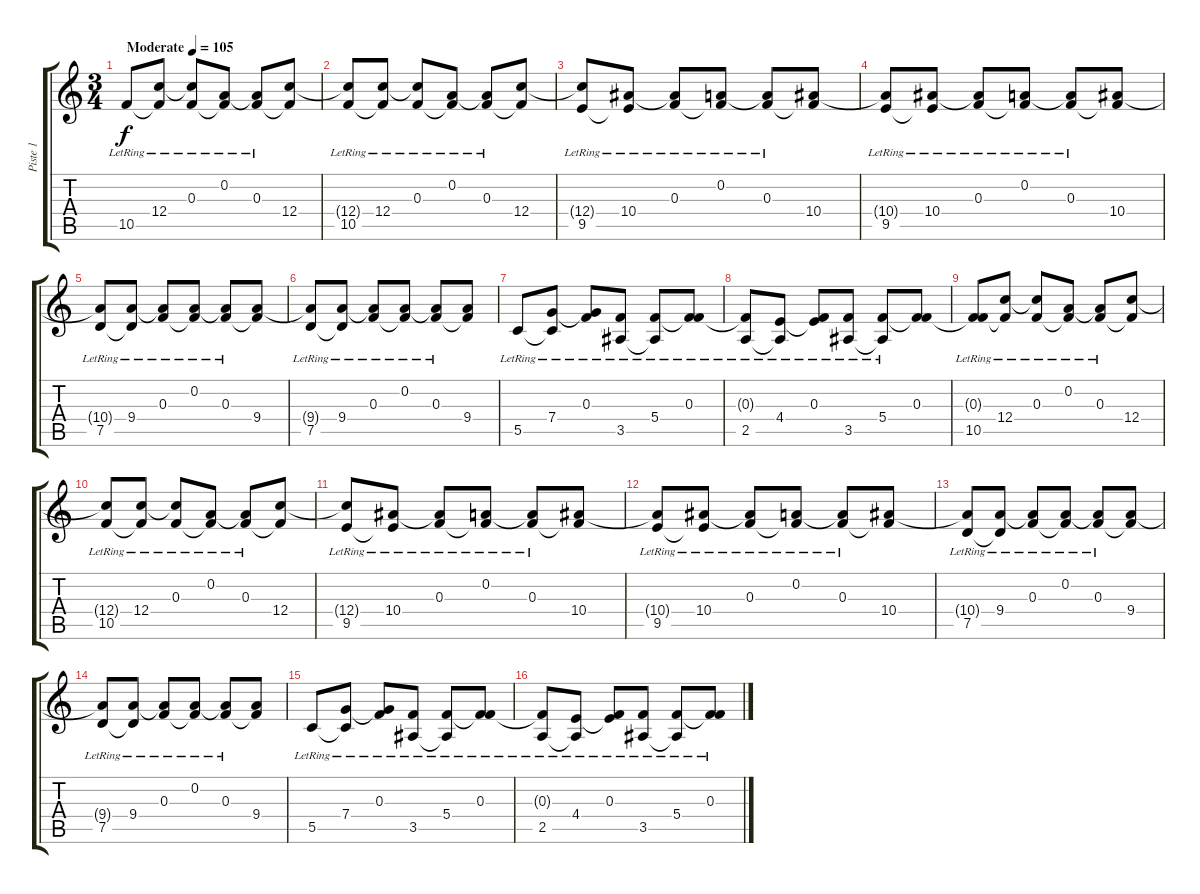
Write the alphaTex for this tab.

\track ("Piste 1" "Piste 1") {instrument electricguitarclean}
\staff {score tabs}
\tuning (D4 A3 F3 C3 G2 D2) {hide}
\ts (3 4)
\tempo (105 "Moderate")
\clef g2
\ks c
10.5{lr}.8{dy f instrument electricguitarclean} (12.4{lr} 10.5{t}).8 (0.3{lr} 12.4{t}).8 (0.2{lr} 0.3{t}).8 (0.2{t} 0.3{lr}).8 (0.3{t} 12.4).8 |
(12.4{t} 10.5{lr}).8 (12.4{lr} 10.5{t}).8 (0.3{lr} 12.4{t}).8 (0.2{lr} 0.3{t}).8 (0.2{t} 0.3{lr}).8 (0.3{t} 12.4).8 |
(12.4{t} 9.5{lr}).8 (10.4{lr} 9.5{t}).8 (0.3{lr} 10.4{t}).8 (0.2{lr} 0.3{t}).8 (0.2{t} 0.3{lr}).8 (0.3{t} 10.4).8 |
(10.4{t} 9.5{lr}).8 (10.4{lr} 9.5{t}).8 (0.3{lr} 10.4{t}).8 (0.2{lr} 0.3{t}).8 (0.2{t} 0.3{lr}).8 (0.3{t} 10.4).8 |
(10.4{t} 7.5{lr}).8 (9.4{lr} 7.5{t}).8 (0.3{lr} 9.4{t}).8 (0.2{lr} 0.3{t}).8 (0.2{t} 0.3{lr}).8 (0.3{t} 9.4).8 |
(9.4{t} 7.5{lr}).8 (9.4{lr} 7.5{t}).8 (0.3{lr} 9.4{t}).8 (0.2{lr} 0.3{t}).8 (0.2{t} 0.3{lr}).8 (0.3{t} 9.4).8 |
5.5{lr}.8 (7.4{lr} 5.5{t}).8 (0.3{lr} 7.4{t}).8 (0.3{t} 3.5{lr}).8 (5.4{lr} 3.5{t}).8 (0.3{lr} 5.4{t}).8 |
(0.3{t} 2.5{lr}).8 (4.4{lr} 2.5{t}).8 (0.3{lr} 4.4{t}).8 (0.3{t} 3.5{lr}).8 (5.4{lr} 3.5{t}).8 (0.3 5.4{t}).8 |
(0.3{t} 10.5{lr}).8 (12.4{lr} 10.5{t}).8 (0.3{lr} 12.4{t}).8 (0.2{lr} 0.3{t}).8 (0.2{t} 0.3{lr}).8 (0.3{t} 12.4).8 |
(12.4{t} 10.5{lr}).8 (12.4{lr} 10.5{t}).8 (0.3{lr} 12.4{t}).8 (0.2{lr} 0.3{t}).8 (0.2{t} 0.3{lr}).8 (0.3{t} 12.4).8 |
(12.4{t} 9.5{lr}).8 (10.4{lr} 9.5{t}).8 (0.3{lr} 10.4{t}).8 (0.2{lr} 0.3{t}).8 (0.2{t} 0.3{lr}).8 (0.3{t} 10.4).8 |
(10.4{t} 9.5{lr}).8 (10.4{lr} 9.5{t}).8 (0.3{lr} 10.4{t}).8 (0.2{lr} 0.3{t}).8 (0.2{t} 0.3{lr}).8 (0.3{t} 10.4).8 |
(10.4{t} 7.5{lr}).8 (9.4{lr} 7.5{t}).8 (0.3{lr} 9.4{t}).8 (0.2{lr} 0.3{t}).8 (0.2{t} 0.3{lr}).8 (0.3{t} 9.4).8 |
(9.4{t} 7.5{lr}).8 (9.4{lr} 7.5{t}).8 (0.3{lr} 9.4{t}).8 (0.2{lr} 0.3{t}).8 (0.2{t} 0.3{lr}).8 (0.3{t} 9.4).8 |
5.5{lr}.8 (7.4{lr} 5.5{t}).8 (0.3{lr} 7.4{t}).8 (0.3{t} 3.5{lr}).8 (5.4{lr} 3.5{t}).8 (0.3{lr} 5.4{t}).8 |
(0.3{t} 2.5{lr}).8 (4.4{lr} 2.5{t}).8 (0.3{lr} 4.4{t}).8 (0.3{t} 3.5{lr}).8 (5.4{lr} 3.5{t}).8 (0.3{lr} 5.4{t}).8
